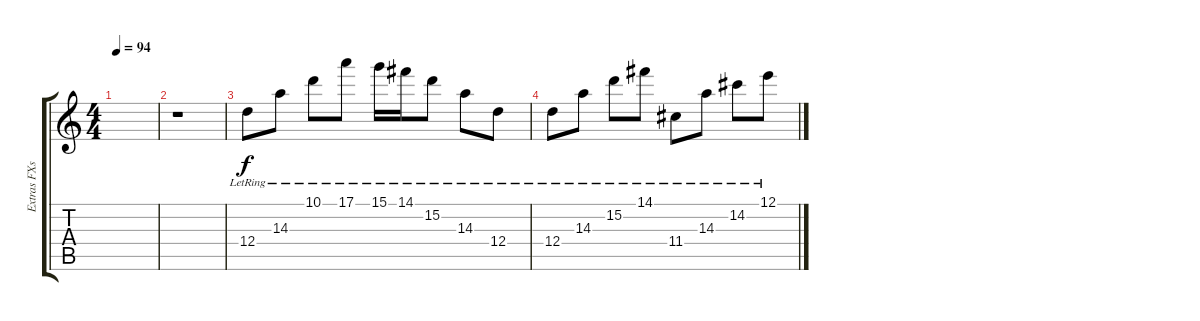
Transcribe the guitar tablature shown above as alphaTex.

\track ("Extras FXs" "Extras FXs") {instrument acousticguitarsteel}
\staff {score tabs}
\tuning (E4 B3 G3 D3 A2 E2) {hide}
\ts (4 4)
\tempo 94
\clef g2
\ks c
|
r.1{volume 13 instrument brightacousticpiano} |
12.4{lr}.8 14.3{lr}.8 10.1{lr}.8 17.1{lr}.8 15.1{lr}.16 14.1{lr}.16 15.2{lr}.8 14.3{lr}.8 12.4{lr}.8 |
12.4{lr}.8 14.3{lr}.8 15.2{lr}.8 14.1{lr}.8 11.4{lr}.8 14.3{lr}.8 14.2{lr}.8 12.1{lr}.8
